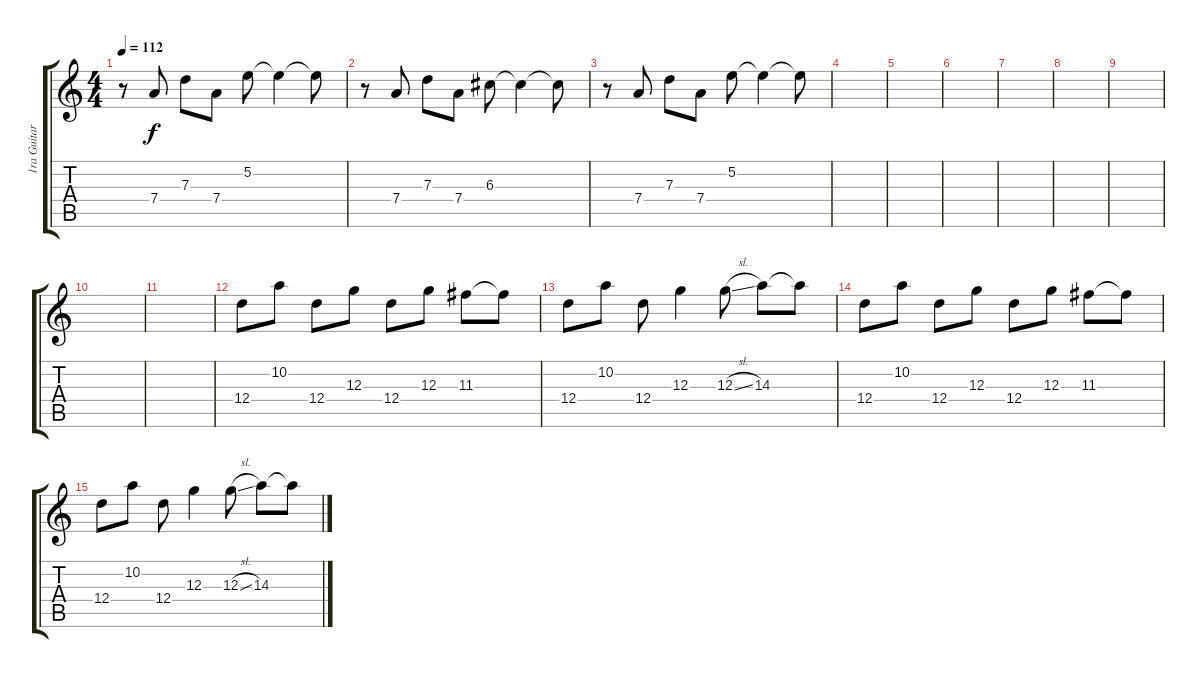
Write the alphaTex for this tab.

\track ("1ra Guitarra" "1ra Guitar") {instrument electricguitarclean}
\staff {score tabs}
\tuning (E4 B3 G3 D3 A2 E2) {hide}
\ts (4 4)
\tempo 112
\clef g2
\ks c
r.8{dy f} 7.4.8 7.3.8 7.4.8 5.2.8 5.2{t}.4 5.2{t}.8 |
r.8 7.4.8 7.3.8 7.4.8 6.3.8 6.3{t}.4 6.3{t}.8 |
r.8 7.4.8 7.3.8 7.4.8 5.2.8 5.2{t}.4 5.2{t}.8 |
|
|
|
|
|
|
|
|
12.4.8 10.2.8 12.4.8 12.3.8 12.4.8 12.3.8 11.3.8 11.3{t}.8 |
12.4.8 10.2.8 12.4.8 12.3.4 12.3{sl}.8 14.3.8 14.3{t}.8 |
12.4.8 10.2.8 12.4.8 12.3.8 12.4.8 12.3.8 11.3.8 11.3{t}.8 |
12.4.8 10.2.8 12.4.8 12.3.4 12.3{sl}.8 14.3.8 14.3{t}.8
